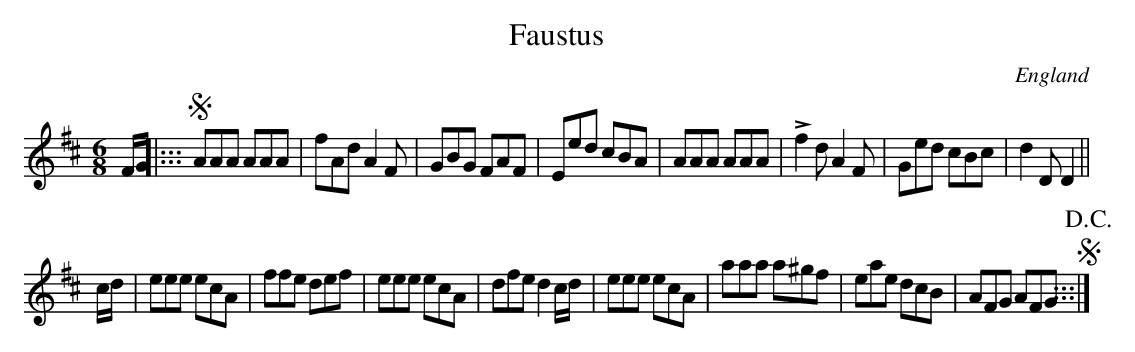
X:1
T:Faustus
L:1/8
M:6/8
O:England
K:D major
F/G/ |::: !segno! \
AAA AAA | fAd A2F | GBG FAF | Eed cBA | \
AAA AAA | !accent!f2d A2F | Ged cBc | d2D D2 ||
c/d/ | \
eee ecA | ffe def | eee ecA | dfe d2c/d/ | \
eee ecA | aaa a^gf | eae dcB | AFG AFG !segno! !D.C.! :::|
